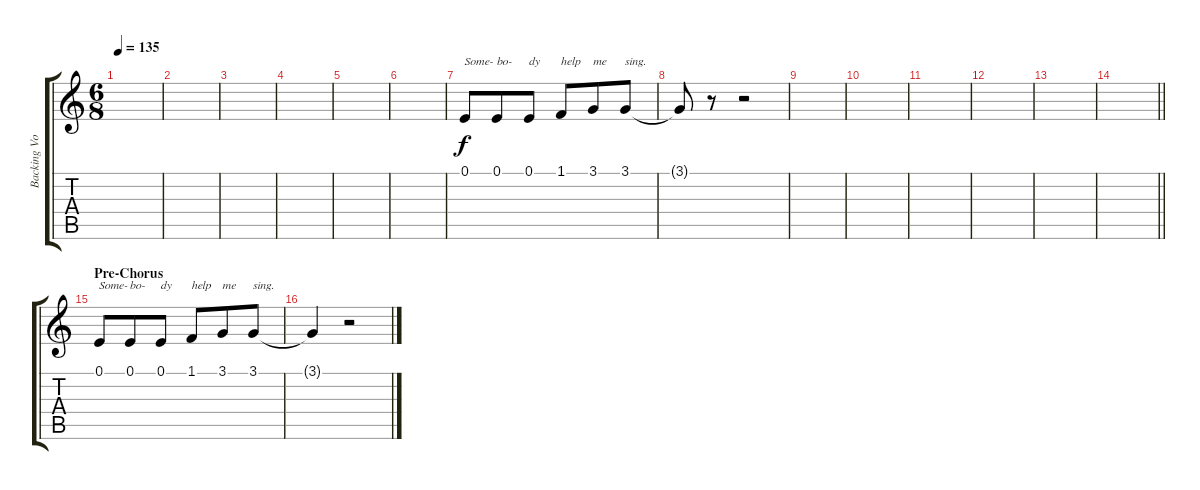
\track ("Backing Vocals - James Johnston" "Backing Vo") {instrument altosax}
\staff {score tabs}
\tuning (E4 B3 G3 D3 A2 E2) {hide}
\ts (6 8)
\tempo 135
\clef g2
\ks c
|
|
|
|
|
|
0.1.8{txt "Some-" volume 13} 0.1.8{txt "bo-"} 0.1.8{txt "dy"} 1.1.8{txt "help"} 3.1.8{txt "me"} 3.1.8{txt "sing."} |
3.1{t}.8 r.8 r.2 |
|
|
|
|
|
\barLineRight lightlight
|
\section ("" "Pre-Chorus")
0.1.8{txt "Some-" volume 10} 0.1.8{txt "bo-"} 0.1.8{txt "dy"} 1.1.8{txt "help"} 3.1.8{txt "me"} 3.1.8{txt "sing."} |
3.1{t}.4 r.2
